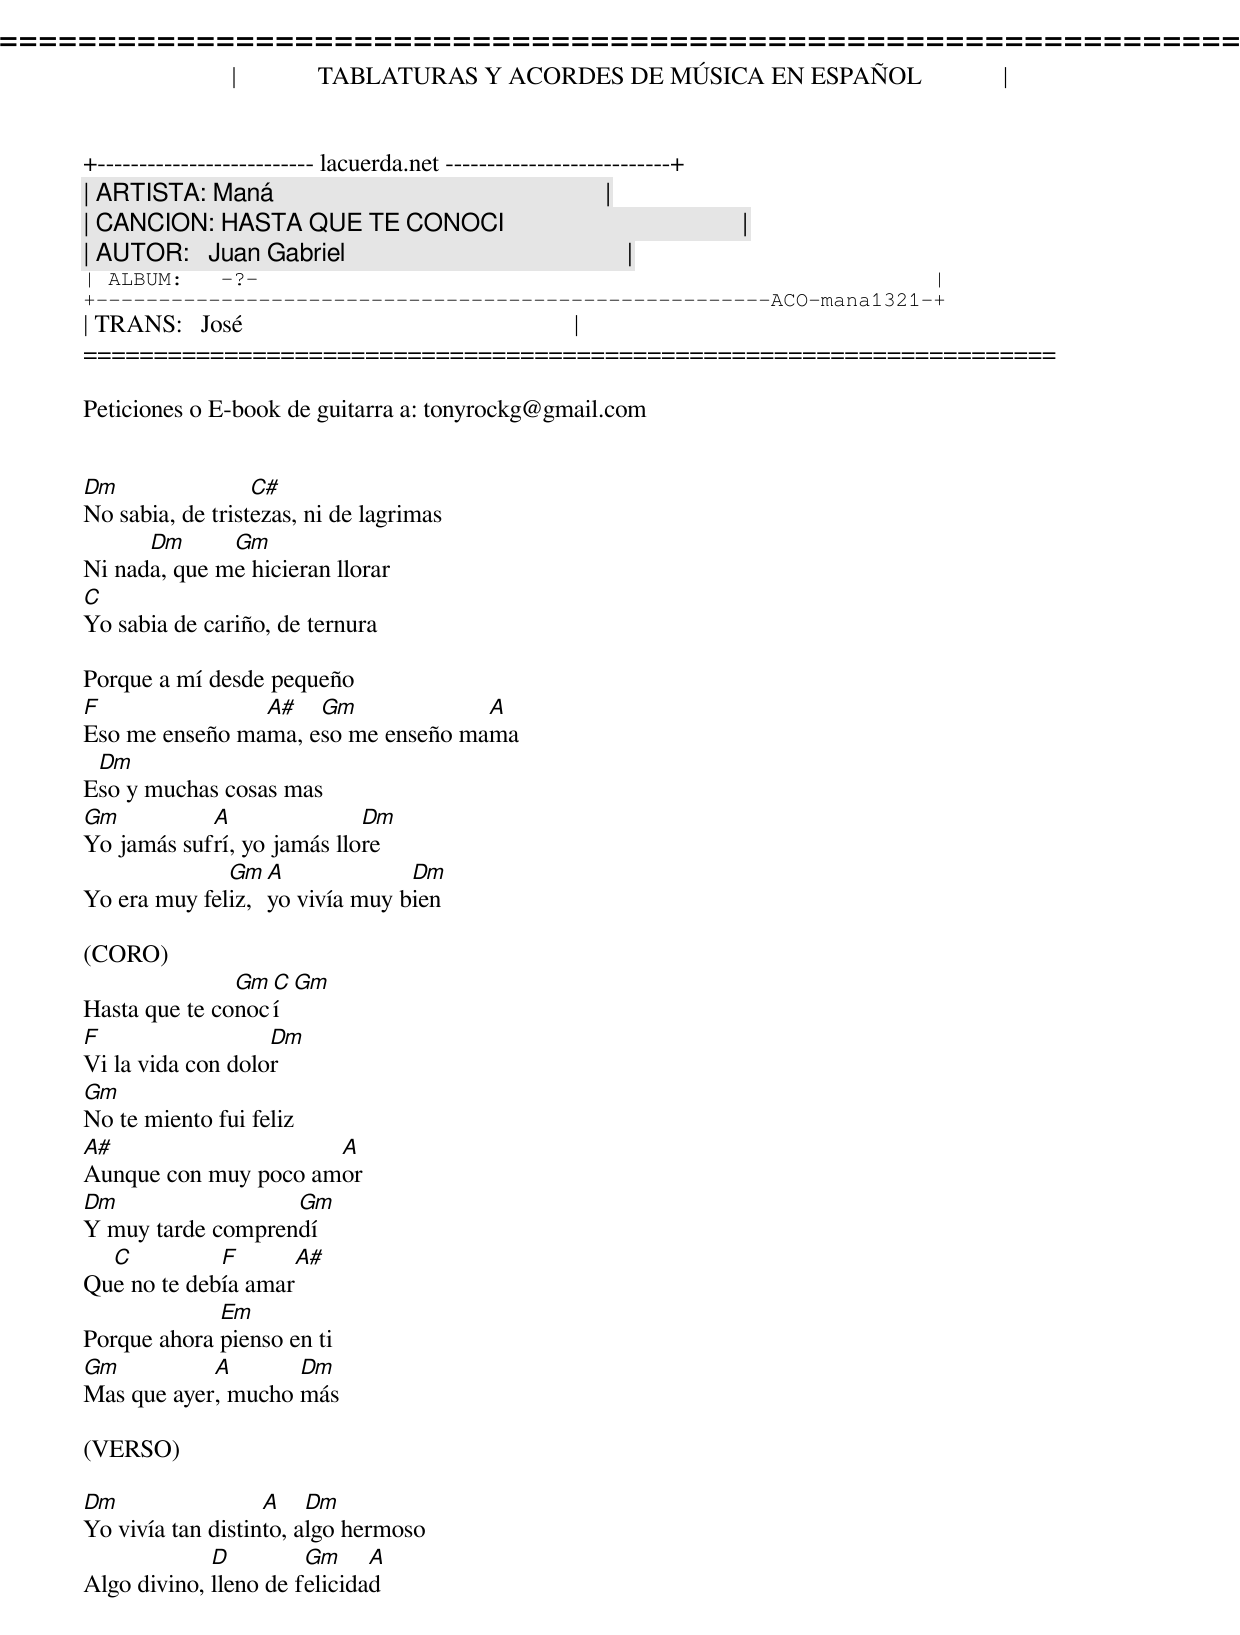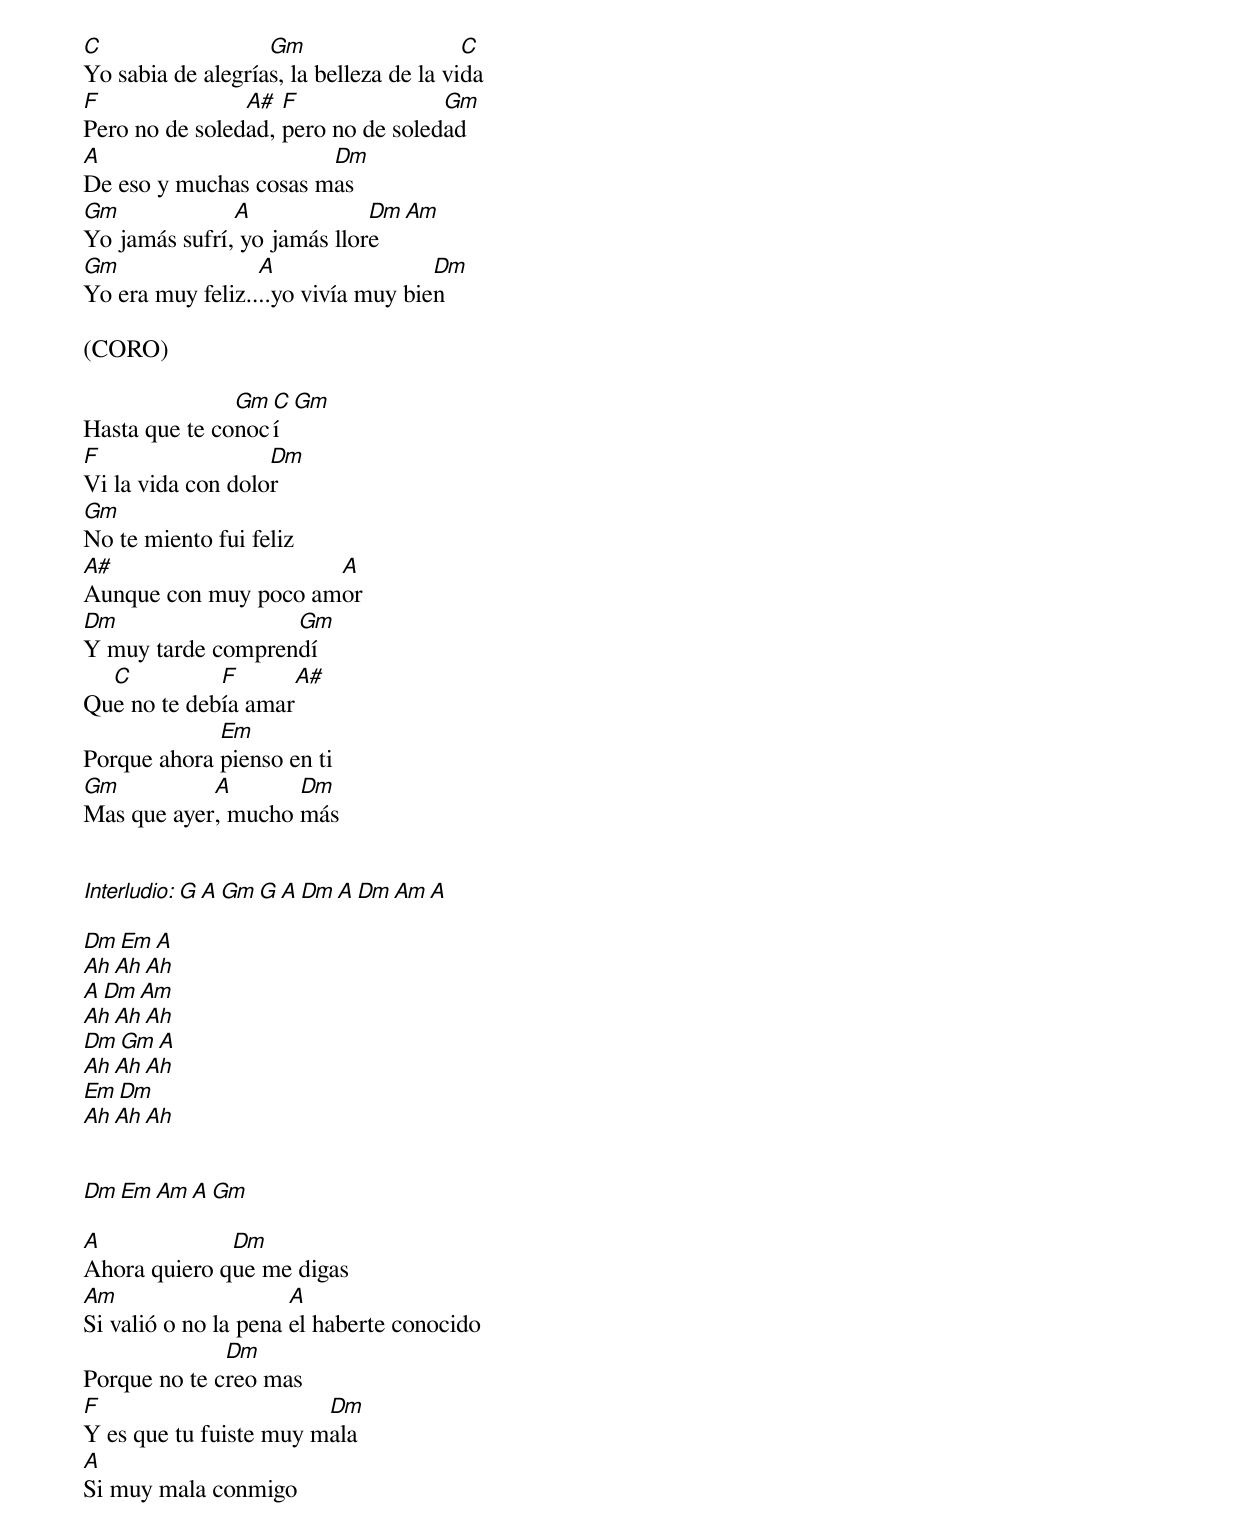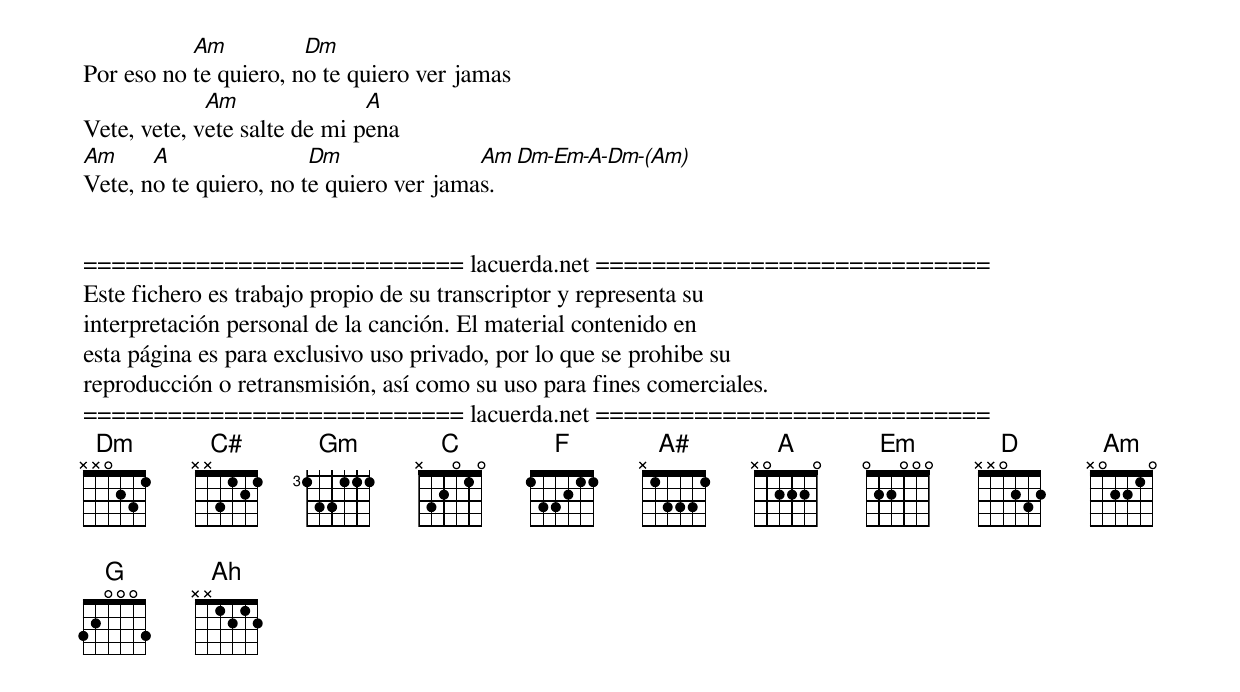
=====================================================================
|             TABLATURAS Y ACORDES DE MÚSICA EN ESPAÑOL             |
+-------------------------- lacuerda.net ---------------------------+
| ARTISTA: Maná                                                     |
| CANCION: HASTA QUE TE CONOCI                                      |
| AUTOR:   Juan Gabriel                                             |
| ALBUM:   -?-                                                      |
+------------------------------------------------------ACO-mana1321-+
| TRANS:   José                                                     |
=====================================================================

Peticiones o E-book de guitarra a: tonyrockg@gmail.com


Dm                C#
No sabia, de tristezas, ni de lagrimas
      Dm      Gm
Ni nada, que me hicieran llorar
C
Yo sabia de cariño, de ternura

Porque a mí desde pequeño
F               A#   Gm             A
Eso me enseño mama, eso me enseño mama
 Dm
Eso y muchas cosas mas
Gm          A               Dm
Yo jamás sufrí, yo jamás llore
              Gm  A             Dm
Yo era muy feliz, yo vivía muy bien

(CORO)
               Gm C Gm
Hasta que te conocí
F                  Dm
Vi la vida con dolor
Gm
No te miento fui feliz
A#                    A
Aunque con muy poco amor
Dm                 Gm
Y muy tarde comprendí
  C          F      A#
Que no te debía amar
             Em
Porque ahora pienso en ti
Gm          A       Dm
Mas que ayer, mucho más

(VERSO)

Dm                 A    Dm
Yo vivía tan distinto, algo hermoso
             D         Gm     A
Algo divino, lleno de felicidad
C                  Gm                    C
Yo sabia de alegrías, la belleza de la vida
F               A#  F               Gm
Pero no de soledad, pero no de soledad
A                      Dm
De eso y muchas cosas mas
Gm             A             Dm  Am
Yo jamás sufrí, yo jamás llore
Gm                A                 Dm
Yo era muy feliz....yo vivía muy bien

(CORO)

               Gm C Gm
Hasta que te conocí
F                  Dm
Vi la vida con dolor
Gm
No te miento fui feliz
A#                    A
Aunque con muy poco amor
Dm                 Gm
Y muy tarde comprendí
  C          F      A#
Que no te debía amar
             Em
Porque ahora pienso en ti
Gm          A       Dm
Mas que ayer, mucho más


Interludio: G A Gm G A Dm A Dm Am A

Dm     Em A
Ah Ah Ah
A      Dm Am
Ah Ah Ah
Dm   Gm A
Ah Ah Ah
Em    Dm
Ah Ah Ah


Dm Em Am A Gm

A             Dm
Ahora quiero que me digas
Am                    A
Si valió o no la pena el haberte conocido
              Dm
Porque no te creo mas
F                       Dm
Y es que tu fuiste muy mala
A
Si muy mala conmigo
           Am          Dm
Por eso no te quiero, no te quiero ver jamas
             Am               A
Vete, vete, vete salte de mi pena
Am     A                Dm               Am  Dm-Em-A-Dm-(Am)
Vete, no te quiero, no te quiero ver jamas.


=========================== lacuerda.net ============================
Este fichero es trabajo propio de su transcriptor y representa su
interpretación personal de la canción. El material contenido en
esta página es para exclusivo uso privado, por lo que se prohibe su
reproducción o retransmisión, así como su uso para fines comerciales.
=========================== lacuerda.net ============================
